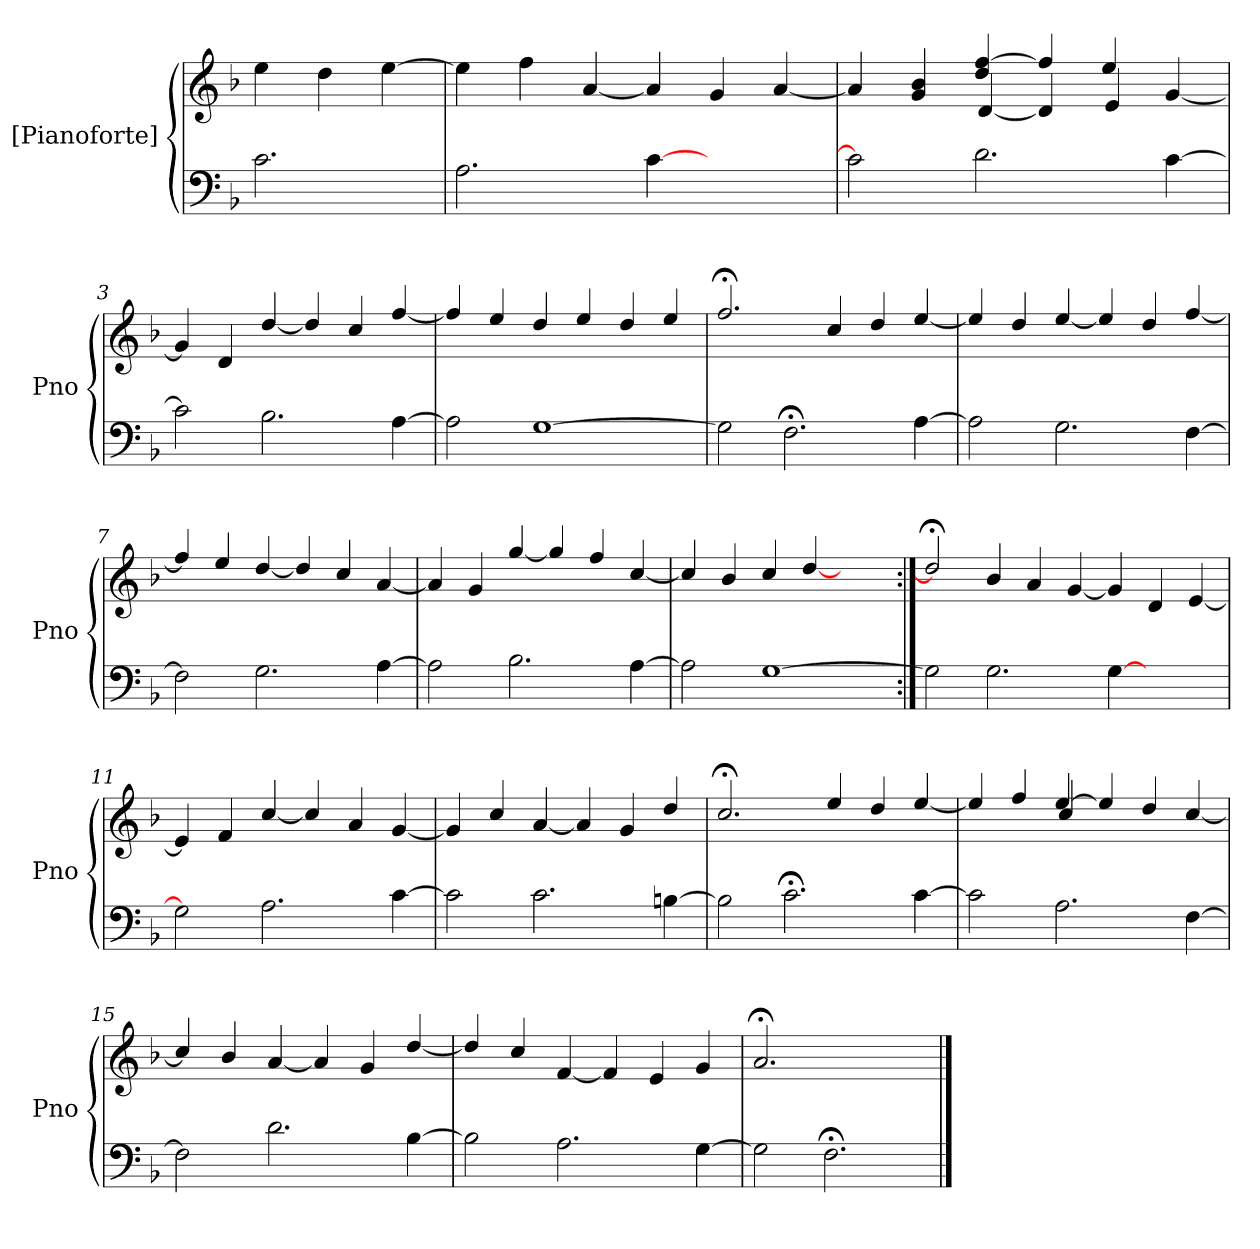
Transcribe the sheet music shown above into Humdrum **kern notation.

**kern	**kern
*part1	*part1
*staff2	*staff1
*I"[Pianoforte]	*
*I'Pno	*
*clefF4	*clefG2
*k[b-]	*k[b-]
*F:	*F:
=	=
2.c\	4ee\
.	4dd\
.	[4ee\
=1	=1
2.A\	4ee\]
.	4ff\
.	[4a/
[4c\	4a/]
2ryy	4g/
.	[4a/
=2	=2
*	*^
2c\]	4a/]	2ryy
.	4g/ 4b-/	.
2.d\	4ddi/ [4ffi/	[4d/
.	4ffi/]	4d/]
.	4eei/	4e/
[4c\	[4g/	4ryy
*	*v	*v
=3	=3
2c\]	4g/]
.	4d/
2.B-\	[4dd/
.	4dd/]
.	4cc/
[4A\	[4ff/
=4	=4
2A\]	4ff/]
.	4ee/
[1G	4dd/
.	4ee/
.	4dd/
.	4ee/
=5	=5
2G]	2.ff;</
2.F;<\	.
.	4cc/
.	4dd/
[4A\	[4ee/
=6	=6
2A\]	4ee/]
.	4dd/
2.G\	[4ee/
.	4ee/]
.	4dd/
[4F\	[4ff/
=7	=7
2F\]	4ff/]
.	4ee/
2.G\	[4dd/
.	4dd/]
.	4cc/
[4A\	[4a/
=8	=8
2A\]	4a/]
.	4g/
2.B-\	[4gg/
.	4gg/]
.	4ff/
[4A\	[4cc/
=9	=9
2A\]	4cc/]
.	4b-/
[1G	4cc/
.	[4dd/
.	2ryy
=10:|!	=10:|!
2G]	2dd;</]
2.G\	4b-/
.	4a/
.	[4g/
[4G\	4g/]
2ryy	4d/
.	[4e/
=11	=11
2G\]	4e/]
.	4f/
2.A\	[4cc/
.	4cc/]
.	4a/
[4c\	[4g/
=12	=12
2c\]	4g/]
.	4cc/
2.c\	[4a/
.	4a/]
.	4g/
[4Bn\	4dd/
=13	=13
2B\]	2.cc;</
2.c;<\	.
.	4ee/
.	4dd/
[4c\	[4ee/
=14	=14
*	*^
2c\]	4ee/]	2ryy
.	4ff/	.
2.A\	[4ee/	4cci/
.	4ee/]	4ryy
.	4dd/	2ryy
[4F\	[4cc/	.
*	*v	*v
=15	=15
2F\]	4cc/]
.	4b-/
2.d\	[4a/
.	4a/]
.	4g/
[4B-\	[4dd/
=16	=16
2B-\]	4dd/]
.	4cc/
2.A\	[4f/
.	4f/]
.	4e/
[4G\	4g/
=17	=17
2G\]	2.a;</
2.F;<\	.
.	2ryy
==	==
*-	*-
